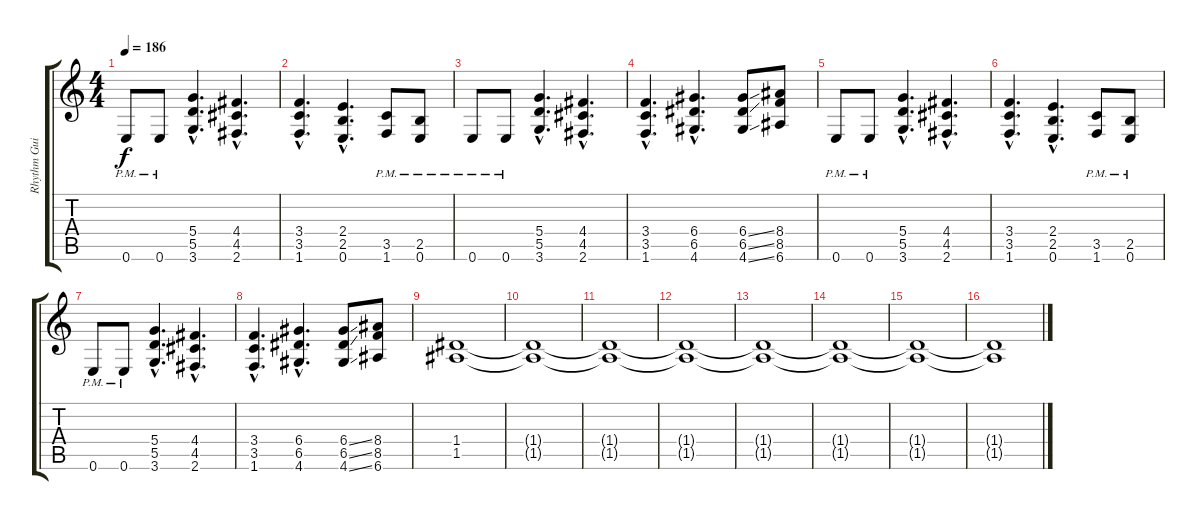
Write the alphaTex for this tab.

\track ("Rhythm Guitar" "Rhythm Gui") {instrument distortionguitar}
\staff {score tabs}
\tuning (E4 B3 G3 D3 A2 E2) {hide}
\ts (4 4)
\tempo 186
\clef g2
\ks c
0.6{pm}.8{dy f} 0.6{pm}.8 (5.4{hac} 5.5{hac} 3.6{hac}).4{d} (4.4{hac} 4.5{hac} 2.6{hac}).4{d} |
(3.4{hac} 3.5{hac} 1.6{hac}).4{d} (2.4{hac} 2.5{hac} 0.6{hac}).4{d} (3.5{pm} 1.6{pm}).8 (2.5{pm} 0.6{pm}).8 |
0.6{pm}.8 0.6{pm}.8 (5.4{hac} 5.5{hac} 3.6{hac}).4{d} (4.4{hac} 4.5{hac} 2.6{hac}).4{d} |
(3.4{hac} 3.5{hac} 1.6{hac}).4{d} (6.4{hac} 6.5{hac} 4.6{hac}).4{d} (6.4{ss} 6.5{ss} 4.6{ss}).8 (8.4 8.5 6.6).8 |
0.6{pm}.8 0.6{pm}.8 (5.4{hac} 5.5{hac} 3.6{hac}).4{d} (4.4{hac} 4.5{hac} 2.6{hac}).4{d} |
(3.4{hac} 3.5{hac} 1.6{hac}).4{d} (2.4{hac} 2.5{hac} 0.6{hac}).4{d} (3.5{pm} 1.6{pm}).8 (2.5{pm} 0.6{pm}).8 |
0.6{pm}.8 0.6{pm}.8 (5.4{hac} 5.5{hac} 3.6{hac}).4{d} (4.4{hac} 4.5{hac} 2.6{hac}).4{d} |
(3.4{hac} 3.5{hac} 1.6{hac}).4{d} (6.4{hac} 6.5{hac} 4.6{hac}).4{d} (6.4{ss} 6.5{ss} 4.6{ss}).8 (8.4 8.5 6.6).8 |
(1.4 1.5).1 |
(1.4{t} 1.5{t}).1 |
(1.4{t} 1.5{t}).1 |
(1.4{t} 1.5{t}).1 |
(1.4{t} 1.5{t}).1 |
(1.4{t} 1.5{t}).1 |
(1.4{t} 1.5{t}).1 |
(1.4{t} 1.5{t}).1
